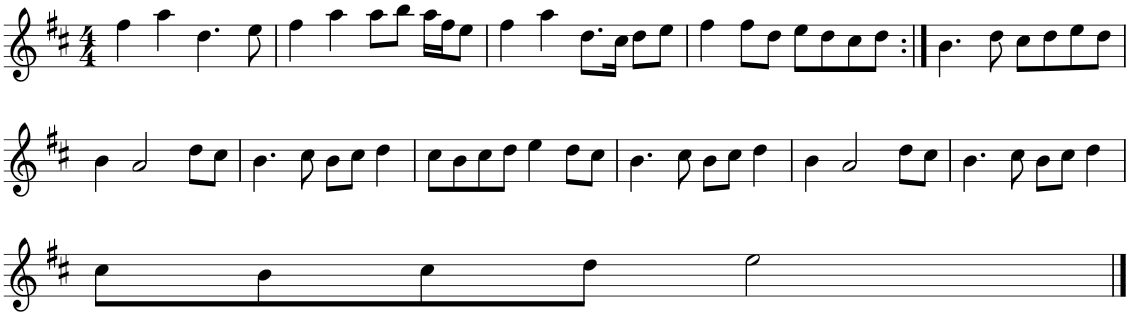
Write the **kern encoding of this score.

**kern
*part1
*staff1
*I"Piano
*I'Pno
*clefG2
*k[f#c#]
*D:
*M4/4
=1
4ff#\
4aa\
4.dd\
8ee\
=2
4ff#\
4aa\
8aa\L
8bb\J
16aa\LL
16ff#\J
8ee\J
=3
4ff#\
4aa\
8.dd\L
16cc#\Jk
8dd\L
8ee\J
=4
4ff#\
8ff#\L
8dd\J
8ee\L
8dd\
8cc#\
8dd\J
=5:|!
4.b\
8dd\
8cc#\L
8dd\
8ee\
8dd\J
!!LO:LB:g=z
=6
4b\
2a/
8dd\L
8cc#\J
=7
4.b\
8cc#\
8b\L
8cc#\J
4dd\
=8
8cc#\L
8b\
8cc#\
8dd\J
4ee\
8dd\L
8cc#\J
=9
4.b\
8cc#\
8b\L
8cc#\J
4dd\
=10
4b\
2a/
8dd\L
8cc#\J
=11
4.b\
8cc#\
8b\L
8cc#\J
4dd\
!!LO:LB:g=z
=12
8cc#\L
8b\
8cc#\
8dd\J
2ee\
==
*-
